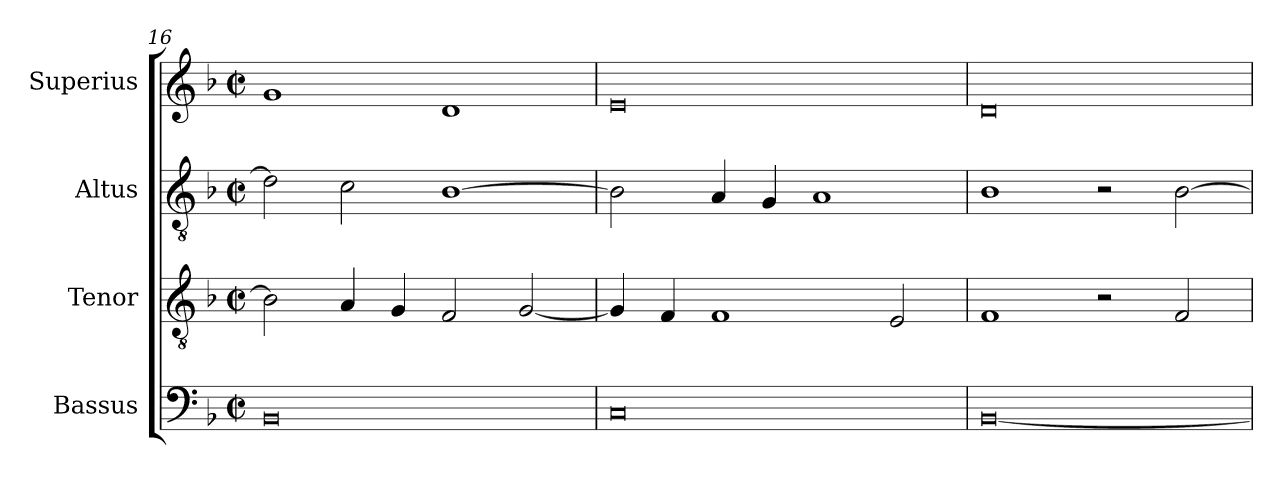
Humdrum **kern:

**kern	**kern	**kern	**kern
*part4	*part3	*part2	*part1
*staff4	*staff3	*staff2	*staff1
*I"Bassus	*I"Tenor	*I"Altus	*I"Superius
*I'B.	*I'T.	*	*I'S.
*clefF4	*clefGv2	*clefGv2	*clefG2
*	*ITrd7c12	*ITrd7c12	*
*k[b-]	*k[b-]	*k[b-]	*k[b-]
*F:	*F:	*F:	*F:
*M2/2	*M2/2	*M2/2	*M2/2
*met(c|)	*met(c|)	*met(c|)	*met(c|)
=16	=16	=16	=16
0BB-i	2BB-i\]	2Di\]	1gi
.	4AAi/	2Ci\	.
.	4GGi/	.	.
.	2FFi/	[>1BB-i	1di
.	[<2GGi/	.	.
!!LO:LB:g=z
=17	=17	=17	=17
0Ci	4GGi/]	2BB-i\]	0ei
.	4FFi/	.	.
.	1FFi	4AAi/	.
.	.	4GGi/	.
.	.	1AAi	.
.	2EEi/	.	.
=18	=18	=18	=18
[<0BB-i	1FFi	1BB-i	0di
.	2r	2r	.
.	2FFi/	[>2BB-i\	.
=	=	=	=
*-	*-	*-	*-
